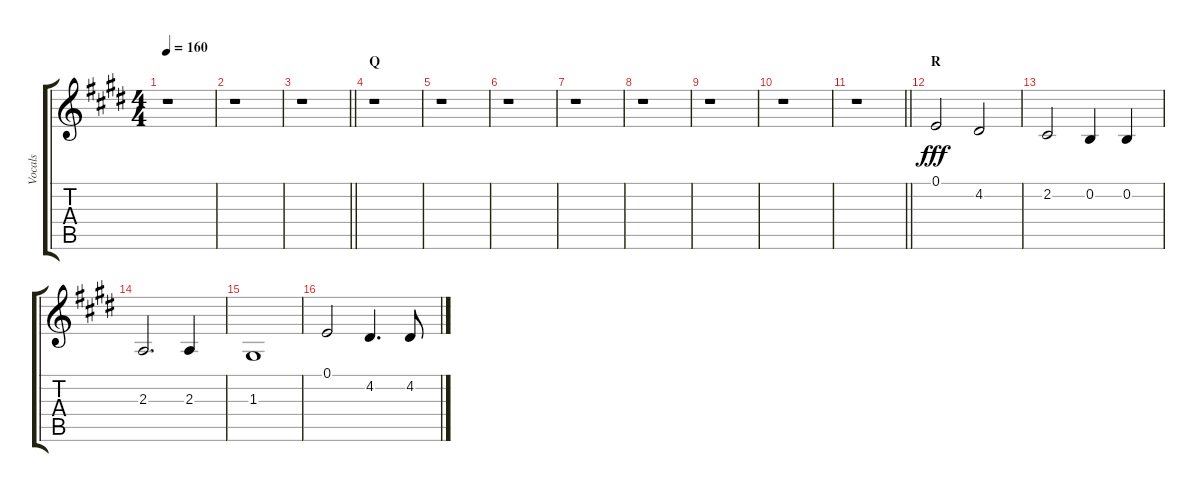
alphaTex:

\track ("Vocals" "Vocals") {instrument voiceoohs}
\staff {score tabs}
\tuning (E4 B3 G3 D3 A2 E2) {hide}
\ts (4 4)
\tempo 160
\clef g2
\ks e
r.1{dy fff} |
r.1 |
\barLineRight lightlight
r.1 |
\section ("" "Q")
r.1 |
r.1 |
r.1 |
r.1 |
r.1 |
r.1 |
r.1 |
\barLineRight lightlight
r.1 |
\section ("" "R")
0.1.2 4.2.2 |
2.2.2 0.2.4 0.2.4 |
2.3.2{d} 2.3.4 |
1.3.1 |
0.1.2 4.2.4{d} 4.2.8
